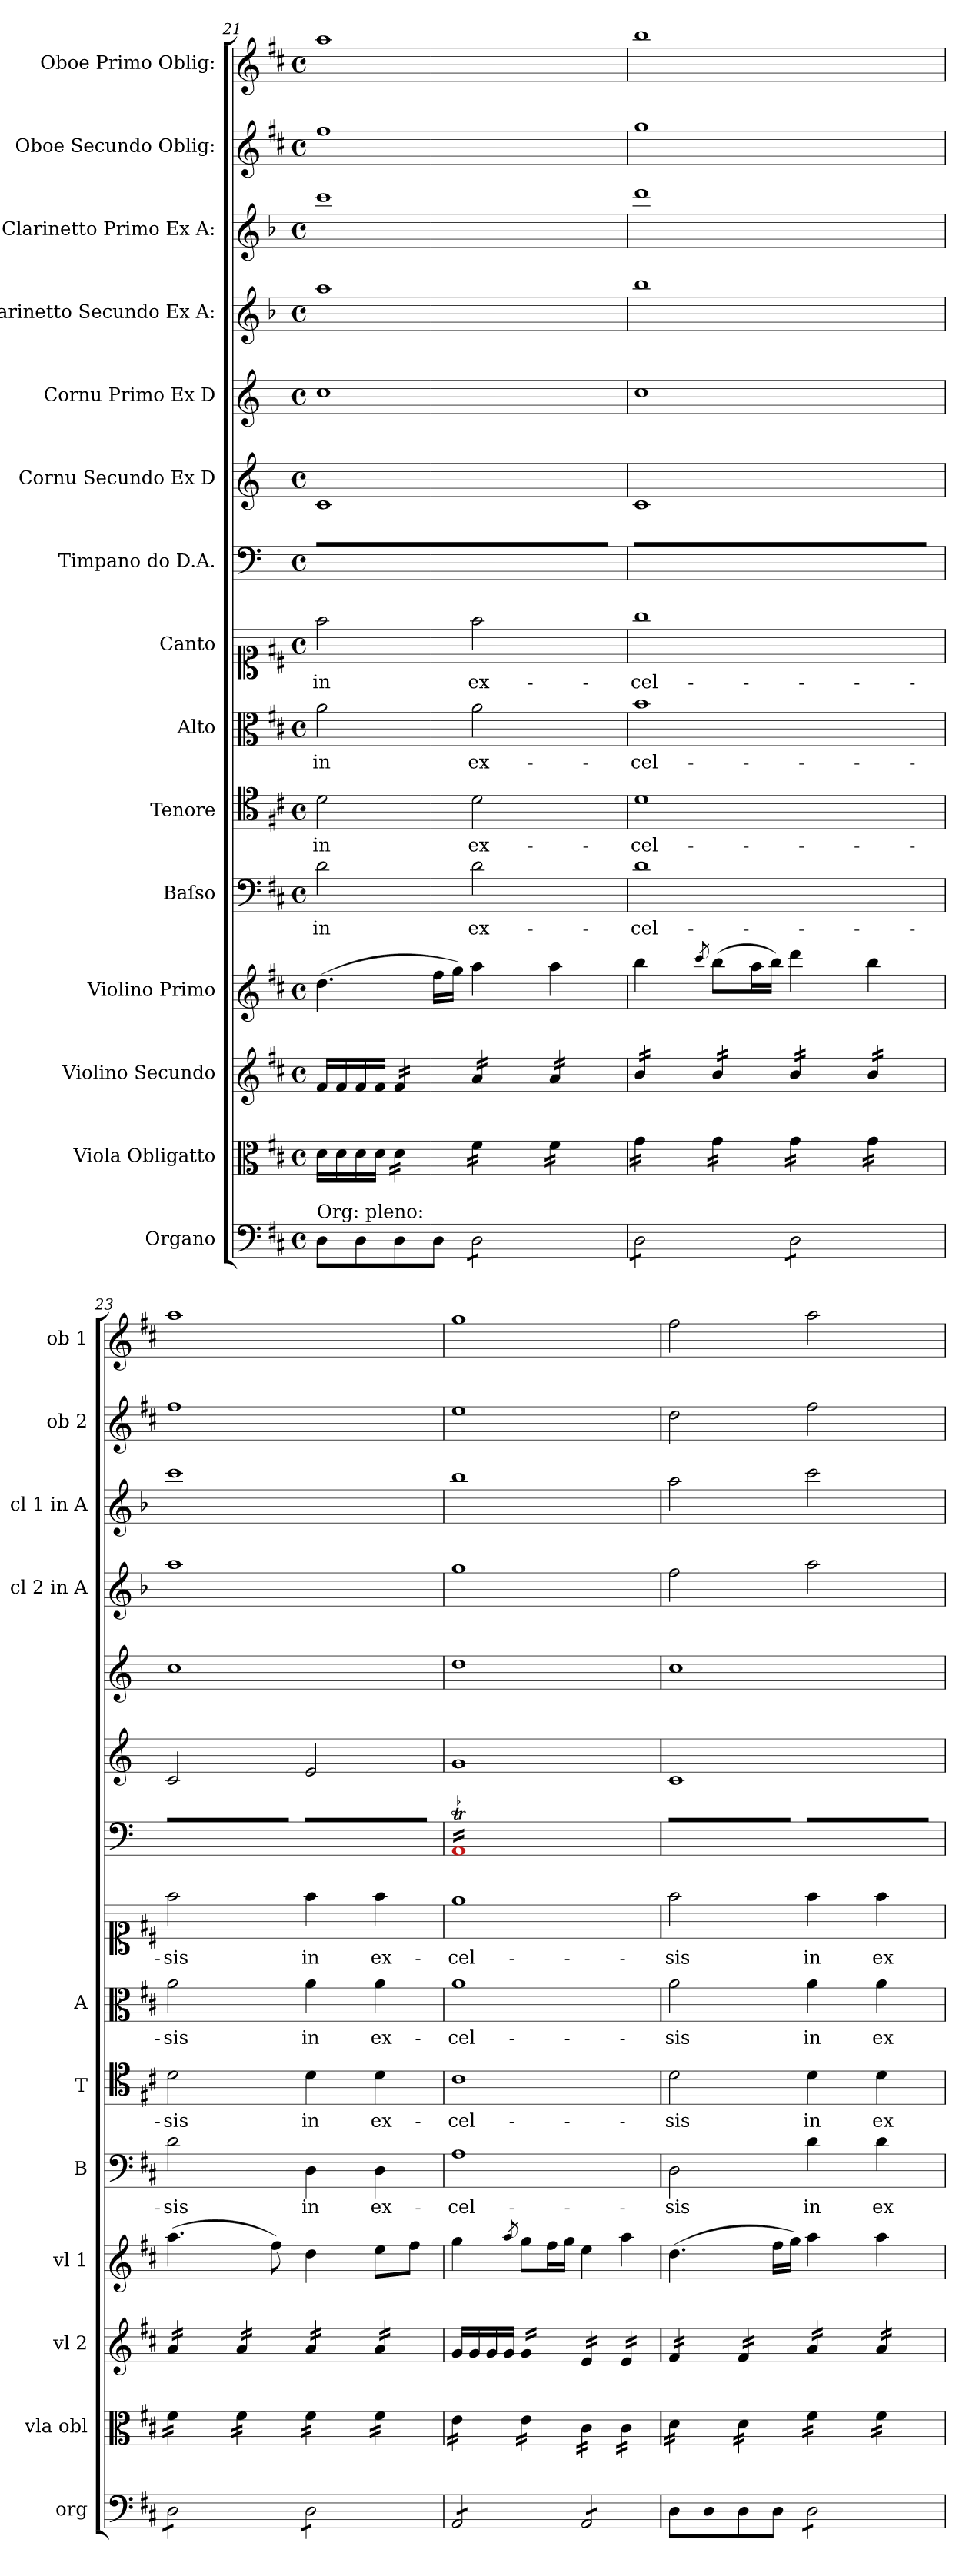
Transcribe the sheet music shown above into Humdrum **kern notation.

**kern	**kern	**dynam	**kern	**dynam	**kern	**dynam	**kern	**text	**kern	**text	**kern	**text	**kern	**text	**kern	**kern	**kern	**kern	**kern	**kern	**kern
*part15	*part14	*part14	*part13	*part13	*part12	*part12	*part11	*part11	*part10	*part10	*part9	*part9	*part8	*part8	*part7	*part6	*part5	*part4	*part3	*part2	*part1
*staff15	*staff14	*staff14	*staff13	*staff13	*staff12	*staff12	*staff11	*staff11	*staff10	*staff10	*staff9	*staff9	*staff8	*staff8	*staff7	*staff6	*staff5	*staff4	*staff3	*staff2	*staff1
*I"Organo	*I"Viola Obligatto	*	*I"Violino Secundo	*	*I"Violino Primo	*	*I"Baſso	*	*I"Tenore	*	*I"Alto	*	*I"Canto	*	*I"Timpano do D.A.	*I"Cornu Secundo Ex D	*I"Cornu Primo Ex D	*I"Clarinetto Secundo Ex A:	*I"Clarinetto Primo Ex A:	*I"Oboe Secundo Oblig:	*I"Oboe Primo Oblig:
*I'org	*I'vla obl	*	*I'vl 2	*	*I'vl 1	*	*I'B	*	*I'T	*	*I'A	*	*	*	*	*	*	*I'cl 2 in A	*I'cl 1 in A	*I'ob 2	*I'ob 1
*clefF4	*clefC3	*	*clefG2	*	*clefG2	*	*clefF4	*	*clefC4	*	*clefC3	*	*clefC1	*	*clefF4	*clefG2	*clefG2	*clefG2	*clefG2	*clefG2	*clefG2
*	*	*	*	*	*	*	*	*	*	*	*	*	*	*	*	*ITrd6c10	*ITrd6c10	*ITrd2c3	*ITrd2c3	*	*
*k[f#c#]	*k[f#c#]	*	*k[f#c#]	*	*k[f#c#]	*	*k[f#c#]	*	*k[f#c#]	*	*k[f#c#]	*	*k[f#c#]	*	*k[]	*k[f#c#]	*k[f#c#]	*k[f#c#]	*k[f#c#]	*k[f#c#]	*k[f#c#]
*D:	*D:	*	*D:	*	*D:	*	*D:	*	*D:	*	*D:	*	*D:	*	*	*D:	*D:	*D:	*D:	*D:	*D:
*M4/4	*M4/4	*	*M4/4	*	*M4/4	*	*M4/4	*	*M4/4	*	*M4/4	*	*M4/4	*	*M4/4	*M4/4	*M4/4	*M4/4	*M4/4	*M4/4	*M4/4
*met(c)	*met(c)	*	*met(c)	*	*met(c)	*	*met(c)	*	*met(c)	*	*met(c)	*	*met(c)	*	*met(c)	*met(c)	*met(c)	*met(c)	*met(c)	*met(c)	*met(c)
=21	=21	=21	=21	=21	=21	=21	=21	=21	=21	=21	=21	=21	=21	=21	=21	=21	=21	=21	=21	=21	=21
!LO:TX:a:t=Org&colon; pleno&colon;	!	!	!	!	!	!	!	!	!	!	!	!	!	!	!	!	!	!	!	!	!
!	!	!LO:DY:a	!	!LO:DY:a	!	!LO:DY:a	!	!	!	!	!	!	!	!	!	!	!	!	!	!	!
*	*	*	*	*	*	*	*	*	*	*	*	*	*	*	*tremolo	*	*	*	*	*	*
8D\L	16d\LL	for&colon;	16f#/LL	for	(4.dd\	for&colon;	2d\	in	2d\	in	2a\	in	2ff#\	in	16Rt\LL	1D	1d	1ff#	1aa	1ff#	1aa
.	16d\	.	16f#/	.	.	.	.	.	.	.	.	.	.	.	16Rt\	.	.	.	.	.	.
8D\	16d\	.	16f#/	.	.	.	.	.	.	.	.	.	.	.	16Rt\	.	.	.	.	.	.
.	16d\JJ	.	16f#/JJ	.	.	.	.	.	.	.	.	.	.	.	16Rt\	.	.	.	.	.	.
*	*tremolo	*	*	*	*	*	*	*	*	*	*	*	*	*	*	*	*	*	*	*	*
*	*	*	*tremolo	*	*	*	*	*	*	*	*	*	*	*	*	*	*	*	*	*	*
8D\	16d\LL	.	16f#/LL	.	.	.	.	.	.	.	.	.	.	.	16Rt\	.	.	.	.	.	.
.	16d\	.	16f#/	.	.	.	.	.	.	.	.	.	.	.	16Rt\	.	.	.	.	.	.
8D\J	16d\	.	16f#/	.	16ff#\LL	.	.	.	.	.	.	.	.	.	16Rt\	.	.	.	.	.	.
.	16d\JJ	.	16f#/JJ	.	16gg\JJ)	.	.	.	.	.	.	.	.	.	16Rt\	.	.	.	.	.	.
*tremolo	*	*	*	*	*	*	*	*	*	*	*	*	*	*	*	*	*	*	*	*	*
8D\L	16f#\LL	.	16a/LL	.	4aa\	.	2d\	ex-	2d\	ex-	2a\	ex-	2ff#\	ex-	16Rt\	.	.	.	.	.	.
.	16f#\	.	16a/	.	.	.	.	.	.	.	.	.	.	.	16Rt\	.	.	.	.	.	.
8D\	16f#\	.	16a/	.	.	.	.	.	.	.	.	.	.	.	16Rt\	.	.	.	.	.	.
.	16f#\JJ	.	16a/JJ	.	.	.	.	.	.	.	.	.	.	.	16Rt\	.	.	.	.	.	.
8D\	16f#\LL	.	16a/LL	.	4aa\	.	.	.	.	.	.	.	.	.	16Rt\	.	.	.	.	.	.
.	16f#\	.	16a/	.	.	.	.	.	.	.	.	.	.	.	16Rt\	.	.	.	.	.	.
8D\J	16f#\	.	16a/	.	.	.	.	.	.	.	.	.	.	.	16Rt\	.	.	.	.	.	.
.	16f#\JJ	.	16a/JJ	.	.	.	.	.	.	.	.	.	.	.	16Rt\JJ	.	.	.	.	.	.
=22	=22	=22	=22	=22	=22	=22	=22	=22	=22	=22	=22	=22	=22	=22	=22	=22	=22	=22	=22	=22	=22
8D\L	16g\LL	.	16b/LL	.	4bb\	.	1d	-cel-	1d	-cel-	1b	-cel-	1gg	-cel-	16R\LL	1D	1d	1gg	1bb	1gg	1bb
.	16g\	.	16b/	.	.	.	.	.	.	.	.	.	.	.	16R\	.	.	.	.	.	.
8D\	16g\	.	16b/	.	.	.	.	.	.	.	.	.	.	.	16R\	.	.	.	.	.	.
.	16g\JJ	.	16b/JJ	.	.	.	.	.	.	.	.	.	.	.	16R\	.	.	.	.	.	.
.	.	.	.	.	8qccc#/	.	.	.	.	.	.	.	.	.	.	.	.	.	.	.	.
8D\	16g\LL	.	16b/LL	.	(8bb\L	.	.	.	.	.	.	.	.	.	16R\	.	.	.	.	.	.
.	16g\	.	16b/	.	.	.	.	.	.	.	.	.	.	.	16R\	.	.	.	.	.	.
8D\J	16g\	.	16b/	.	16aa\L	.	.	.	.	.	.	.	.	.	16R\	.	.	.	.	.	.
.	16g\JJ	.	16b/JJ	.	16bb\JJ)	.	.	.	.	.	.	.	.	.	16R\	.	.	.	.	.	.
8D\L	16g\LL	.	16b/LL	.	4ddd\	.	.	.	.	.	.	.	.	.	16R\	.	.	.	.	.	.
.	16g\	.	16b/	.	.	.	.	.	.	.	.	.	.	.	16R\	.	.	.	.	.	.
8D\	16g\	.	16b/	.	.	.	.	.	.	.	.	.	.	.	16R\	.	.	.	.	.	.
.	16g\JJ	.	16b/JJ	.	.	.	.	.	.	.	.	.	.	.	16R\	.	.	.	.	.	.
8D\	16g\LL	.	16b/LL	.	4bb\	.	.	.	.	.	.	.	.	.	16R\	.	.	.	.	.	.
.	16g\	.	16b/	.	.	.	.	.	.	.	.	.	.	.	16R\	.	.	.	.	.	.
8D\J	16g\	.	16b/	.	.	.	.	.	.	.	.	.	.	.	16R\	.	.	.	.	.	.
.	16g\JJ	.	16b/JJ	.	.	.	.	.	.	.	.	.	.	.	16R\JJ	.	.	.	.	.	.
=23	=23	=23	=23	=23	=23	=23	=23	=23	=23	=23	=23	=23	=23	=23	=23	=23	=23	=23	=23	=23	=23
8D\L	16f#\LL	.	16a/LL	.	(4.aa\	.	2d\	-sis	2d\	-sis	2a\	-sis	2ff#\	-sis	16R\LL	2D/	1d	1ff#	1aa	1ff#	1aa
.	16f#\	.	16a/	.	.	.	.	.	.	.	.	.	.	.	16R\	.	.	.	.	.	.
8D\	16f#\	.	16a/	.	.	.	.	.	.	.	.	.	.	.	16R\	.	.	.	.	.	.
.	16f#\JJ	.	16a/JJ	.	.	.	.	.	.	.	.	.	.	.	16R\	.	.	.	.	.	.
8D\	16f#\LL	.	16a/LL	.	.	.	.	.	.	.	.	.	.	.	16R\	.	.	.	.	.	.
.	16f#\	.	16a/	.	.	.	.	.	.	.	.	.	.	.	16R\	.	.	.	.	.	.
8D\J	16f#\	.	16a/	.	8ff#\)	.	.	.	.	.	.	.	.	.	16R\	.	.	.	.	.	.
.	16f#\JJ	.	16a/JJ	.	.	.	.	.	.	.	.	.	.	.	16R\JJ	.	.	.	.	.	.
!	!	!	!	!	!	!	!	!LO:LY:i	!	!LO:LY:i	!	!LO:LY:i	!	!LO:LY:i	!	!	!	!	!	!	!
8D\L	16f#\LL	.	16a/LL	.	4dd\	.	4D\	in	4d\	in	4a\	in	4ff#\	in	16R\LL	2F#/	.	.	.	.	.
.	16f#\	.	16a/	.	.	.	.	.	.	.	.	.	.	.	16R\	.	.	.	.	.	.
8D\	16f#\	.	16a/	.	.	.	.	.	.	.	.	.	.	.	16R\	.	.	.	.	.	.
.	16f#\JJ	.	16a/JJ	.	.	.	.	.	.	.	.	.	.	.	16R\	.	.	.	.	.	.
!	!	!	!	!	!	!	!	!LO:LY:i	!	!LO:LY:i	!	!LO:LY:i	!	!LO:LY:i	!	!	!	!	!	!	!
8D\	16f#\LL	.	16a/LL	.	8ee\L	.	4D\	ex-	4d\	ex-	4a\	ex-	4ff#\	ex-	16R\	.	.	.	.	.	.
.	16f#\	.	16a/	.	.	.	.	.	.	.	.	.	.	.	16R\	.	.	.	.	.	.
8D\J	16f#\	.	16a/	.	8ff#\J	.	.	.	.	.	.	.	.	.	16R\	.	.	.	.	.	.
.	16f#\JJ	.	16a/JJ	.	.	.	.	.	.	.	.	.	.	.	16R\JJ	.	.	.	.	.	.
*	*	*	*Xtremolo	*	*	*	*	*	*	*	*	*	*	*	*	*	*	*	*	*	*
=24	=24	=24	=24	=24	=24	=24	=24	=24	=24	=24	=24	=24	=24	=24	=24	=24	=24	=24	=24	=24	=24
!	!	!	!	!	!	!	!	!LO:LY:i	!	!LO:LY:i	!	!LO:LY:i	!	!LO:LY:i	!	!	!	!	!	!	!
8AA/L	16e\LL	.	16g/LL	.	4gg\	.	1A	-cel-	1c#	-cel-	1a	-cel-	1ee	-cel-	16Rft/LL	1A	1e	1ee	1gg	1ee	1gg
.	16e\	.	16g/	.	.	.	.	.	.	.	.	.	.	.	16Rft/	.	.	.	.	.	.
8AA/	16e\	.	16g/	.	.	.	.	.	.	.	.	.	.	.	16Rft/	.	.	.	.	.	.
.	16e\JJ	.	16g/JJ	.	.	.	.	.	.	.	.	.	.	.	16Rft/	.	.	.	.	.	.
.	.	.	.	.	8qaa/	.	.	.	.	.	.	.	.	.	.	.	.	.	.	.	.
*	*	*	*tremolo	*	*	*	*	*	*	*	*	*	*	*	*	*	*	*	*	*	*
8AA/	16e\LL	.	16g/LL	.	8gg\L	.	.	.	.	.	.	.	.	.	16Rft/	.	.	.	.	.	.
.	16e\	.	16g/	.	.	.	.	.	.	.	.	.	.	.	16Rft/	.	.	.	.	.	.
8AA/J	16e\	.	16g/	.	16ff#\L	.	.	.	.	.	.	.	.	.	16Rft/	.	.	.	.	.	.
.	16e\JJ	.	16g/JJ	.	16gg\JJ	.	.	.	.	.	.	.	.	.	16Rft/	.	.	.	.	.	.
8AA/L	16c#\LL	.	16e/LL	.	4ee\	.	.	.	.	.	.	.	.	.	16Rft/	.	.	.	.	.	.
.	16c#\	.	16e/	.	.	.	.	.	.	.	.	.	.	.	16Rft/	.	.	.	.	.	.
8AA/	16c#\	.	16e/	.	.	.	.	.	.	.	.	.	.	.	16Rft/	.	.	.	.	.	.
.	16c#\JJ	.	16e/JJ	.	.	.	.	.	.	.	.	.	.	.	16Rft/	.	.	.	.	.	.
8AA/	16c#\LL	.	16e/LL	.	4aa\	.	.	.	.	.	.	.	.	.	16Rft/	.	.	.	.	.	.
.	16c#\	.	16e/	.	.	.	.	.	.	.	.	.	.	.	16Rft/	.	.	.	.	.	.
8AA/J	16c#\	.	16e/	.	.	.	.	.	.	.	.	.	.	.	16Rft/	.	.	.	.	.	.
*Xtremolo	*	*	*	*	*	*	*	*	*	*	*	*	*	*	*	*	*	*	*	*	*
.	16c#\JJ	.	16e/JJ	.	.	.	.	.	.	.	.	.	.	.	16Rft/JJ	.	.	.	.	.	.
=25	=25	=25	=25	=25	=25	=25	=25	=25	=25	=25	=25	=25	=25	=25	=25	=25	=25	=25	=25	=25	=25
!	!	!	!	!	!	!	!	!LO:LY:i	!	!LO:LY:i	!	!LO:LY:i	!	!LO:LY:i	!	!	!	!	!	!	!
8D\L	16d\LL	.	16f#/LL	.	(4.dd\	.	2D\	-sis	2d\	-sis	2a\	-sis	2ff#\	-sis	16Rt\LL	1D	1d	2dd\	2ff#\	2dd\	2ff#\
.	16d\	.	16f#/	.	.	.	.	.	.	.	.	.	.	.	16Rt\	.	.	.	.	.	.
8D\	16d\	.	16f#/	.	.	.	.	.	.	.	.	.	.	.	16Rt\	.	.	.	.	.	.
.	16d\JJ	.	16f#/JJ	.	.	.	.	.	.	.	.	.	.	.	16Rt\	.	.	.	.	.	.
8D\	16d\LL	.	16f#/LL	.	.	.	.	.	.	.	.	.	.	.	16Rt\	.	.	.	.	.	.
.	16d\	.	16f#/	.	.	.	.	.	.	.	.	.	.	.	16Rt\	.	.	.	.	.	.
8D\J	16d\	.	16f#/	.	16ff#\LL	.	.	.	.	.	.	.	.	.	16Rt\	.	.	.	.	.	.
.	16d\JJ	.	16f#/JJ	.	16gg\JJ)	.	.	.	.	.	.	.	.	.	16Rt\JJ	.	.	.	.	.	.
!	!	!	!	!	!	!	!	!LO:LY:i	!	!LO:LY:i	!	!LO:LY:i	!	!LO:LY:i	!	!	!	!	!	!	!
*tremolo	*	*	*	*	*	*	*	*	*	*	*	*	*	*	*	*	*	*	*	*	*
8D\L	16f#\LL	.	16a/LL	.	4aa\	.	4d\	in	4d\	in	4a\	in	4ff#\	in	16R\LL	.	.	2ff#\	2aa\	2ff#\	2aa\
.	16f#\	.	16a/	.	.	.	.	.	.	.	.	.	.	.	16R\	.	.	.	.	.	.
8D\	16f#\	.	16a/	.	.	.	.	.	.	.	.	.	.	.	16R\	.	.	.	.	.	.
.	16f#\JJ	.	16a/JJ	.	.	.	.	.	.	.	.	.	.	.	16R\	.	.	.	.	.	.
!	!	!	!	!	!	!	!	!LO:LY:i	!	!LO:LY:i	!	!LO:LY:i	!	!LO:LY:i	!	!	!	!	!	!	!
8D\	16f#\LL	.	16a/LL	.	4aa\	.	4d\	ex-	4d\	ex-	4a\	ex-	4ff#\	ex-	16R\	.	.	.	.	.	.
.	16f#\	.	16a/	.	.	.	.	.	.	.	.	.	.	.	16R\	.	.	.	.	.	.
8D\J	16f#\	.	16a/	.	.	.	.	.	.	.	.	.	.	.	16R\	.	.	.	.	.	.
*Xtremolo	*	*	*	*	*	*	*	*	*	*	*	*	*	*	*	*	*	*	*	*	*
.	16f#\JJ	.	16a/JJ	.	.	.	.	.	.	.	.	.	.	.	16R\JJ	.	.	.	.	.	.
*	*	*	*	*	*	*	*	*	*	*	*	*	*	*	*Xtremolo	*	*	*	*	*	*
*	*	*	*Xtremolo	*	*	*	*	*	*	*	*	*	*	*	*	*	*	*	*	*	*
*	*Xtremolo	*	*	*	*	*	*	*	*	*	*	*	*	*	*	*	*	*	*	*	*
=	=	=	=	=	=	=	=	=	=	=	=	=	=	=	=	=	=	=	=	=	=
*-	*-	*-	*-	*-	*-	*-	*-	*-	*-	*-	*-	*-	*-	*-	*-	*-	*-	*-	*-	*-	*-
